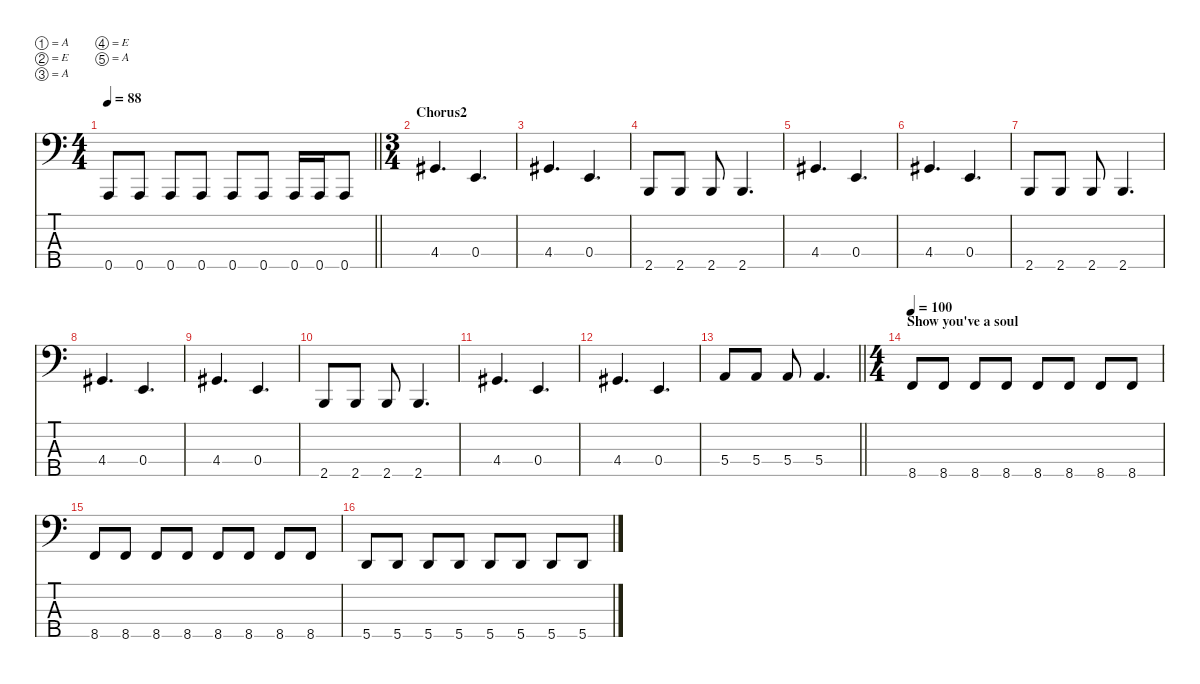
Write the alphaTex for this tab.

\defaultSystemsLayout 4
\hideDynamics
\bracketExtendMode nobrackets
\singleTrackTrackNamePolicy hidden
\multiTrackTrackNamePolicy hidden
\firstSystemTrackNameMode fullname
\otherSystemsTrackNameOrientation horizontal
\track ("Bass" "el.bs.") {instrument electricbasspick}
\staff {score tabs}
\tuning (A2 E2 A1 E1 A0)
\ts (4 4)
\tempo 88
\clef f4
\barLineRight lightlight
\ks c
0.5{t}.8{dy f beam Up} 0.5.8{beam Up} 0.5.8{beam Up} 0.5.8{beam Up} 0.5.8{beam Up} 0.5.8{beam Up} 0.5.16{beam Up} 0.5.16{beam Up} 0.5.8{beam Up} |
\ts (3 4)
\beaming (8 2 2 2)
\section ("" "Chorus2")
4.4{acc #}.4{d beam Up} 0.4.4{d beam Up} |
4.4{acc #}.4{d beam Up} 0.4.4{d beam Up} |
2.5.8{beam Up} 2.5.8{beam Up} 2.5.8{beam Up} 2.5.4{d beam Up} |
4.4{acc #}.4{d beam Up} 0.4.4{d beam Up} |
4.4{acc #}.4{d beam Up} 0.4.4{d beam Up} |
2.5.8{beam Up} 2.5.8{beam Up} 2.5.8{beam Up} 2.5.4{d beam Up} |
4.4{acc #}.4{d beam Up} 0.4.4{d beam Up} |
4.4{acc #}.4{d beam Up} 0.4.4{d beam Up} |
2.5.8{beam Up} 2.5.8{beam Up} 2.5.8{beam Up} 2.5.4{d beam Up} |
4.4{acc #}.4{d beam Up} 0.4.4{d beam Up} |
4.4{acc #}.4{d beam Up} 0.4.4{d beam Up} |
\barLineRight lightlight
5.4.8{beam Up} 5.4.8{beam Up} 5.4.8{beam Up} 5.4.4{d beam Up} |
\ts (4 4)
\beaming (8 2 2 2 2)
\section ("" "Show you've a soul")
\tempo 100
8.5.8{beam Up} 8.5.8{beam Up} 8.5.8{beam Up} 8.5.8{beam Up} 8.5.8{beam Up} 8.5.8{beam Up} 8.5.8{beam Up} 8.5.8{beam Up} |
8.5.8{beam Up} 8.5.8{beam Up} 8.5.8{beam Up} 8.5.8{beam Up} 8.5.8{beam Up} 8.5.8{beam Up} 8.5.8{beam Up} 8.5.8{beam Up} |
5.5.8{beam Up} 5.5.8{beam Up} 5.5.8{beam Up} 5.5.8{beam Up} 5.5.8{beam Up} 5.5.8{beam Up} 5.5.8{beam Up} 5.5.8{beam Up}
